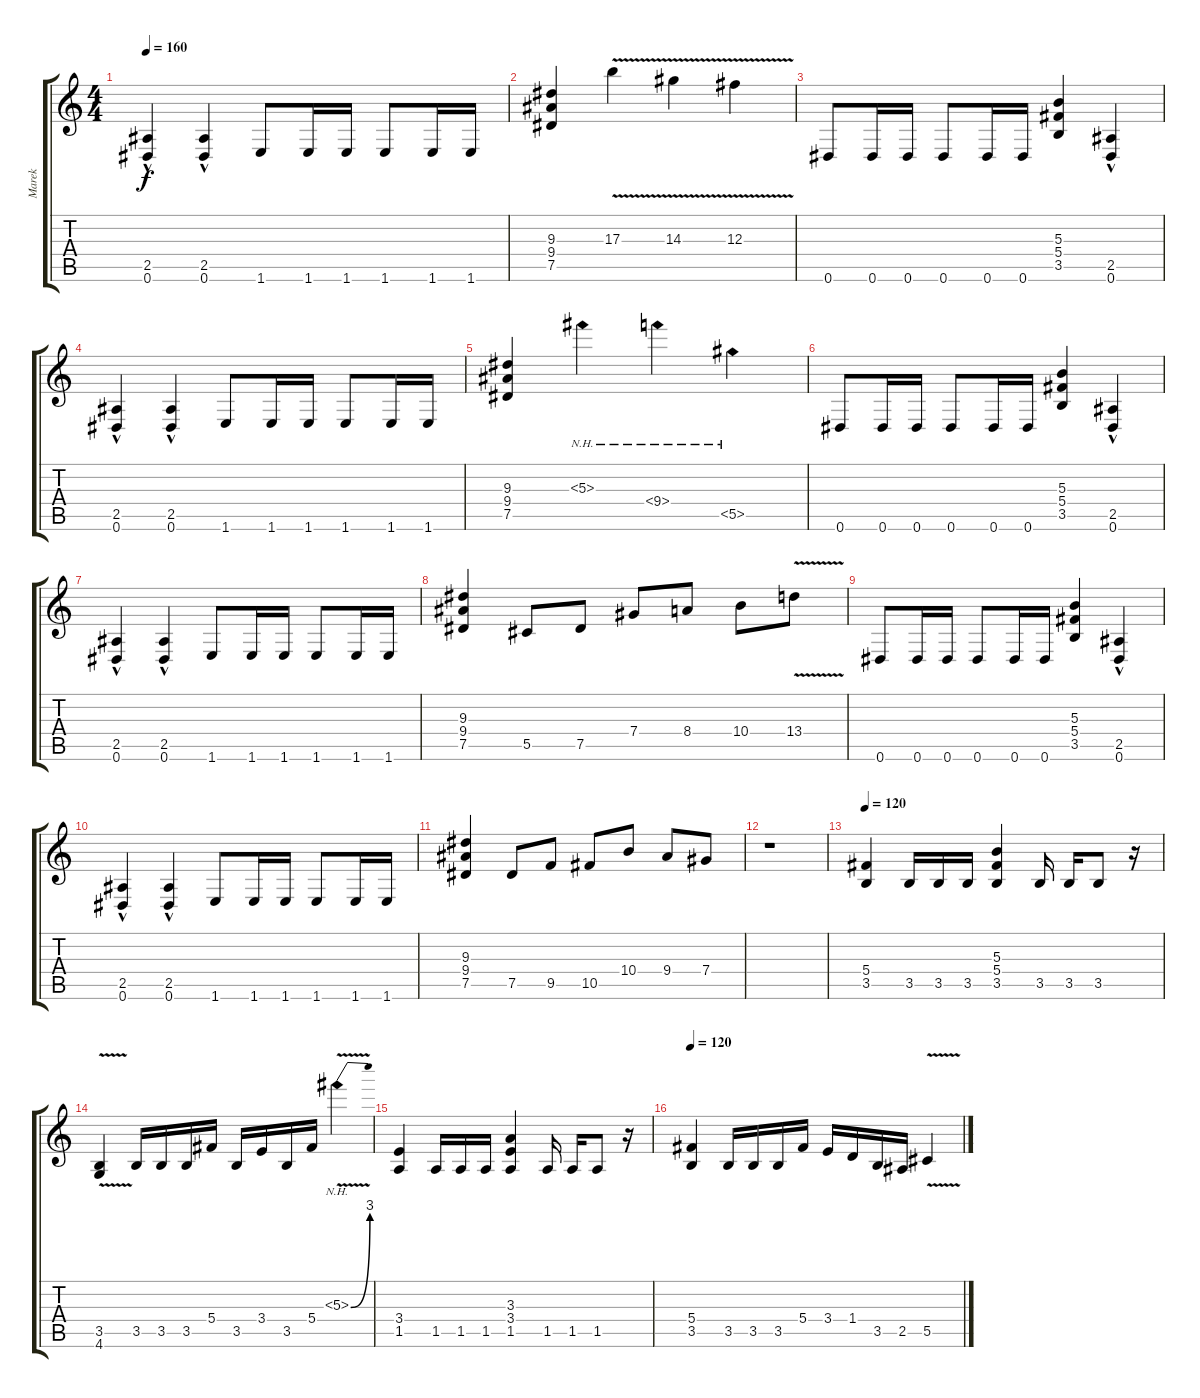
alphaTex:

\track ("Marek" "Marek") {instrument overdrivenguitar}
\staff {score tabs}
\tuning (Eb4 Bb3 Gb3 Db3 Ab2 Eb2) {hide}
\ts (4 4)
\tempo 160
\clef g2
\ks c
(2.5{hac} 0.6{hac}).4{dy f} (2.5 0.6{hac}).4 1.6.8 1.6.16 1.6.16 1.6.8 1.6.16 1.6.16 |
(9.3 9.4 7.5).4 17.3{v}.4 14.3{v}.4 12.3{v}.4 |
0.6.8 0.6.16 0.6.16 0.6.8 0.6.16 0.6.16 (5.3 5.4 3.5).4 (2.5{hac} 0.6{hac}).4 |
(2.5{hac} 0.6{hac}).4 (2.5 0.6{hac}).4 1.6.8 1.6.16 1.6.16 1.6.8 1.6.16 1.6.16 |
(9.3 9.4 7.5).4 5.3{nh}.4 9.4{nh}.4 5.5{nh}.4 |
0.6.8 0.6.16 0.6.16 0.6.8 0.6.16 0.6.16 (5.3 5.4 3.5).4 (2.5{hac} 0.6{hac}).4 |
(2.5{hac} 0.6{hac}).4 (2.5 0.6{hac}).4 1.6.8 1.6.16 1.6.16 1.6.8 1.6.16 1.6.16 |
(9.3 9.4 7.5).4 5.5.8 7.5.8 7.4.8 8.4.8 10.4.8 13.4{v}.8 |
0.6.8 0.6.16 0.6.16 0.6.8 0.6.16 0.6.16 (5.3 5.4 3.5).4 (2.5{hac} 0.6{hac}).4 |
(2.5{hac} 0.6{hac}).4 (2.5 0.6{hac}).4 1.6.8 1.6.16 1.6.16 1.6.8 1.6.16 1.6.16 |
(9.3 9.4 7.5).4 7.5.8 9.5.8 10.5.8 10.4.8 9.4.8 7.4.8 |
r.1 |
\tempo 120
(5.4 3.5).4 3.5.16 3.5.16 3.5.16 (5.3 5.4 3.5).4 3.5.16 3.5.16 3.5.8 r.16 |
(3.5 4.6{v}).4 3.5.16 3.5.16 3.5.16 5.4.16 3.5.16 3.4.16 3.5.16 5.4.16 5.3{be (bend 0 0 60 12) nh v}.4 |
(3.4 1.5).4 1.5.16 1.5.16 1.5.16 (3.3 3.4 1.5).4 1.5.16 1.5.16 1.5.8 r.16 |
\tempo 120
(5.4 3.5).4 3.5.16 3.5.16 3.5.16 5.4.16 3.4.16 1.4.16 3.5.16 2.5.16 5.5{v}.4
